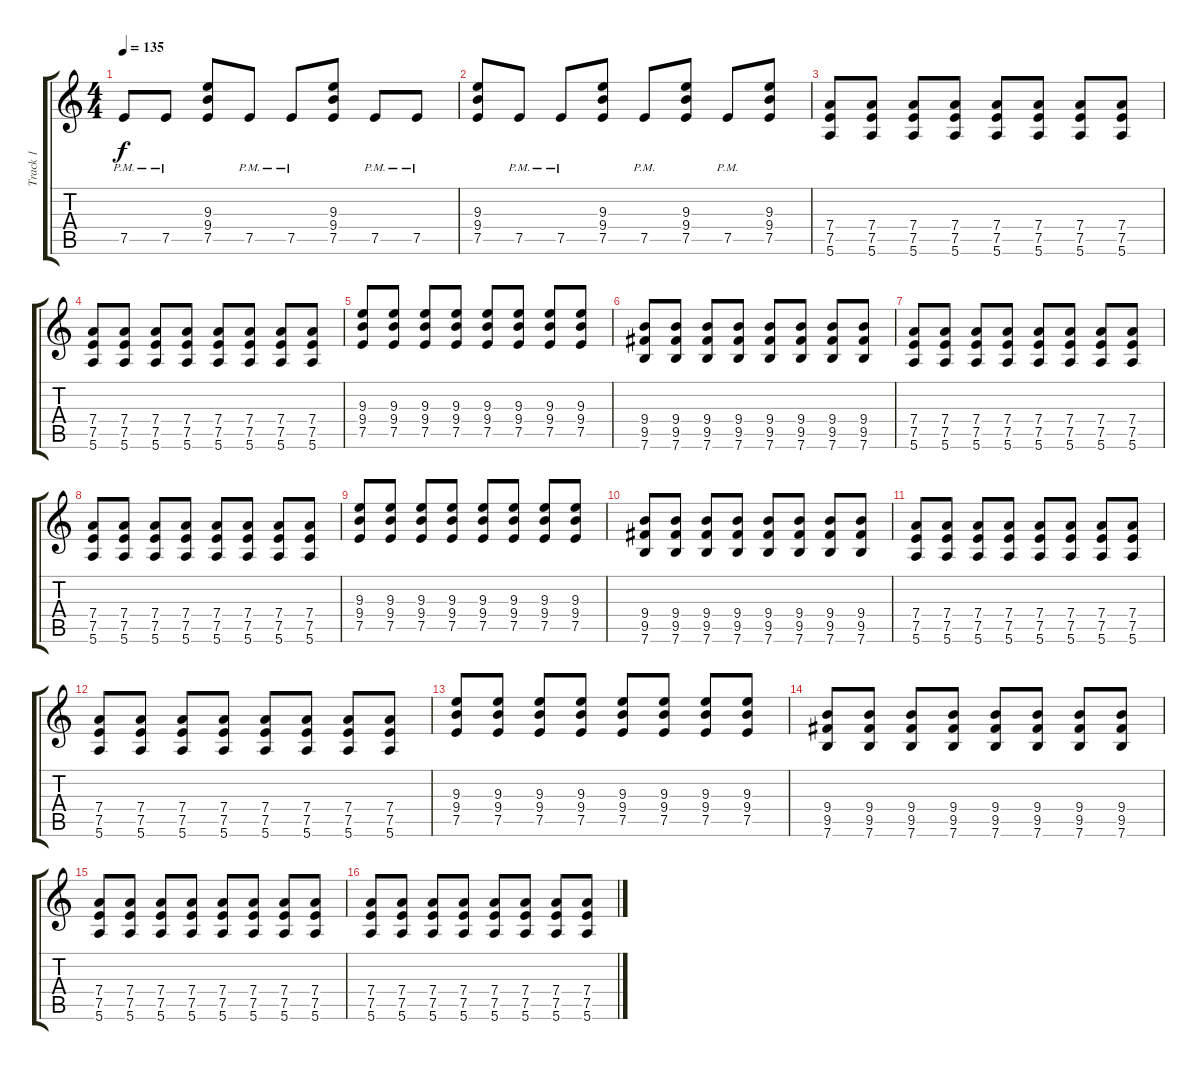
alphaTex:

\track ("Track 1" "Track 1") {instrument distortionguitar}
\staff {score tabs}
\tuning (E4 B3 G3 D3 A2 E2) {hide}
\ts (4 4)
\tempo 135
\clef g2
\ks c
7.5{pm}.8{dy f} 7.5{pm}.8 (9.3 9.4 7.5).8 7.5{pm}.8 7.5{pm}.8 (9.3 9.4 7.5).8 7.5{pm}.8 7.5{pm}.8 |
(9.3 9.4 7.5).8 7.5{pm}.8 7.5{pm}.8 (9.3 9.4 7.5).8 7.5{pm}.8 (9.3 9.4 7.5).8 7.5{pm}.8 (9.3 9.4 7.5).8 |
(7.4 7.5 5.6).8 (7.4 7.5 5.6).8 (7.4 7.5 5.6).8 (7.4 7.5 5.6).8 (7.4 7.5 5.6).8 (7.4 7.5 5.6).8 (7.4 7.5 5.6).8 (7.4 7.5 5.6).8 |
(7.4 7.5 5.6).8 (7.4 7.5 5.6).8 (7.4 7.5 5.6).8 (7.4 7.5 5.6).8 (7.4 7.5 5.6).8 (7.4 7.5 5.6).8 (7.4 7.5 5.6).8 (7.4 7.5 5.6).8 |
(9.3 9.4 7.5).8 (9.3 9.4 7.5).8 (9.3 9.4 7.5).8 (9.3 9.4 7.5).8 (9.3 9.4 7.5).8 (9.3 9.4 7.5).8 (9.3 9.4 7.5).8 (9.3 9.4 7.5).8 |
(9.4 9.5 7.6).8 (9.4 9.5 7.6).8 (9.4 9.5 7.6).8 (9.4 9.5 7.6).8 (9.4 9.5 7.6).8 (9.4 9.5 7.6).8 (9.4 9.5 7.6).8 (9.4 9.5 7.6).8 |
(7.4 7.5 5.6).8 (7.4 7.5 5.6).8 (7.4 7.5 5.6).8 (7.4 7.5 5.6).8 (7.4 7.5 5.6).8 (7.4 7.5 5.6).8 (7.4 7.5 5.6).8 (7.4 7.5 5.6).8 |
(7.4 7.5 5.6).8 (7.4 7.5 5.6).8 (7.4 7.5 5.6).8 (7.4 7.5 5.6).8 (7.4 7.5 5.6).8 (7.4 7.5 5.6).8 (7.4 7.5 5.6).8 (7.4 7.5 5.6).8 |
(9.3 9.4 7.5).8 (9.3 9.4 7.5).8 (9.3 9.4 7.5).8 (9.3 9.4 7.5).8 (9.3 9.4 7.5).8 (9.3 9.4 7.5).8 (9.3 9.4 7.5).8 (9.3 9.4 7.5).8 |
(9.4 9.5 7.6).8 (9.4 9.5 7.6).8 (9.4 9.5 7.6).8 (9.4 9.5 7.6).8 (9.4 9.5 7.6).8 (9.4 9.5 7.6).8 (9.4 9.5 7.6).8 (9.4 9.5 7.6).8 |
(7.4 7.5 5.6).8 (7.4 7.5 5.6).8 (7.4 7.5 5.6).8 (7.4 7.5 5.6).8 (7.4 7.5 5.6).8 (7.4 7.5 5.6).8 (7.4 7.5 5.6).8 (7.4 7.5 5.6).8 |
(7.4 7.5 5.6).8 (7.4 7.5 5.6).8 (7.4 7.5 5.6).8 (7.4 7.5 5.6).8 (7.4 7.5 5.6).8 (7.4 7.5 5.6).8 (7.4 7.5 5.6).8 (7.4 7.5 5.6).8 |
(9.3 9.4 7.5).8 (9.3 9.4 7.5).8 (9.3 9.4 7.5).8 (9.3 9.4 7.5).8 (9.3 9.4 7.5).8 (9.3 9.4 7.5).8 (9.3 9.4 7.5).8 (9.3 9.4 7.5).8 |
(9.4 9.5 7.6).8 (9.4 9.5 7.6).8 (9.4 9.5 7.6).8 (9.4 9.5 7.6).8 (9.4 9.5 7.6).8 (9.4 9.5 7.6).8 (9.4 9.5 7.6).8 (9.4 9.5 7.6).8 |
(7.4 7.5 5.6).8 (7.4 7.5 5.6).8 (7.4 7.5 5.6).8 (7.4 7.5 5.6).8 (7.4 7.5 5.6).8 (7.4 7.5 5.6).8 (7.4 7.5 5.6).8 (7.4 7.5 5.6).8 |
(7.4 7.5 5.6).8 (7.4 7.5 5.6).8 (7.4 7.5 5.6).8 (7.4 7.5 5.6).8 (7.4 7.5 5.6).8 (7.4 7.5 5.6).8 (7.4 7.5 5.6).8 (7.4 7.5 5.6).8
